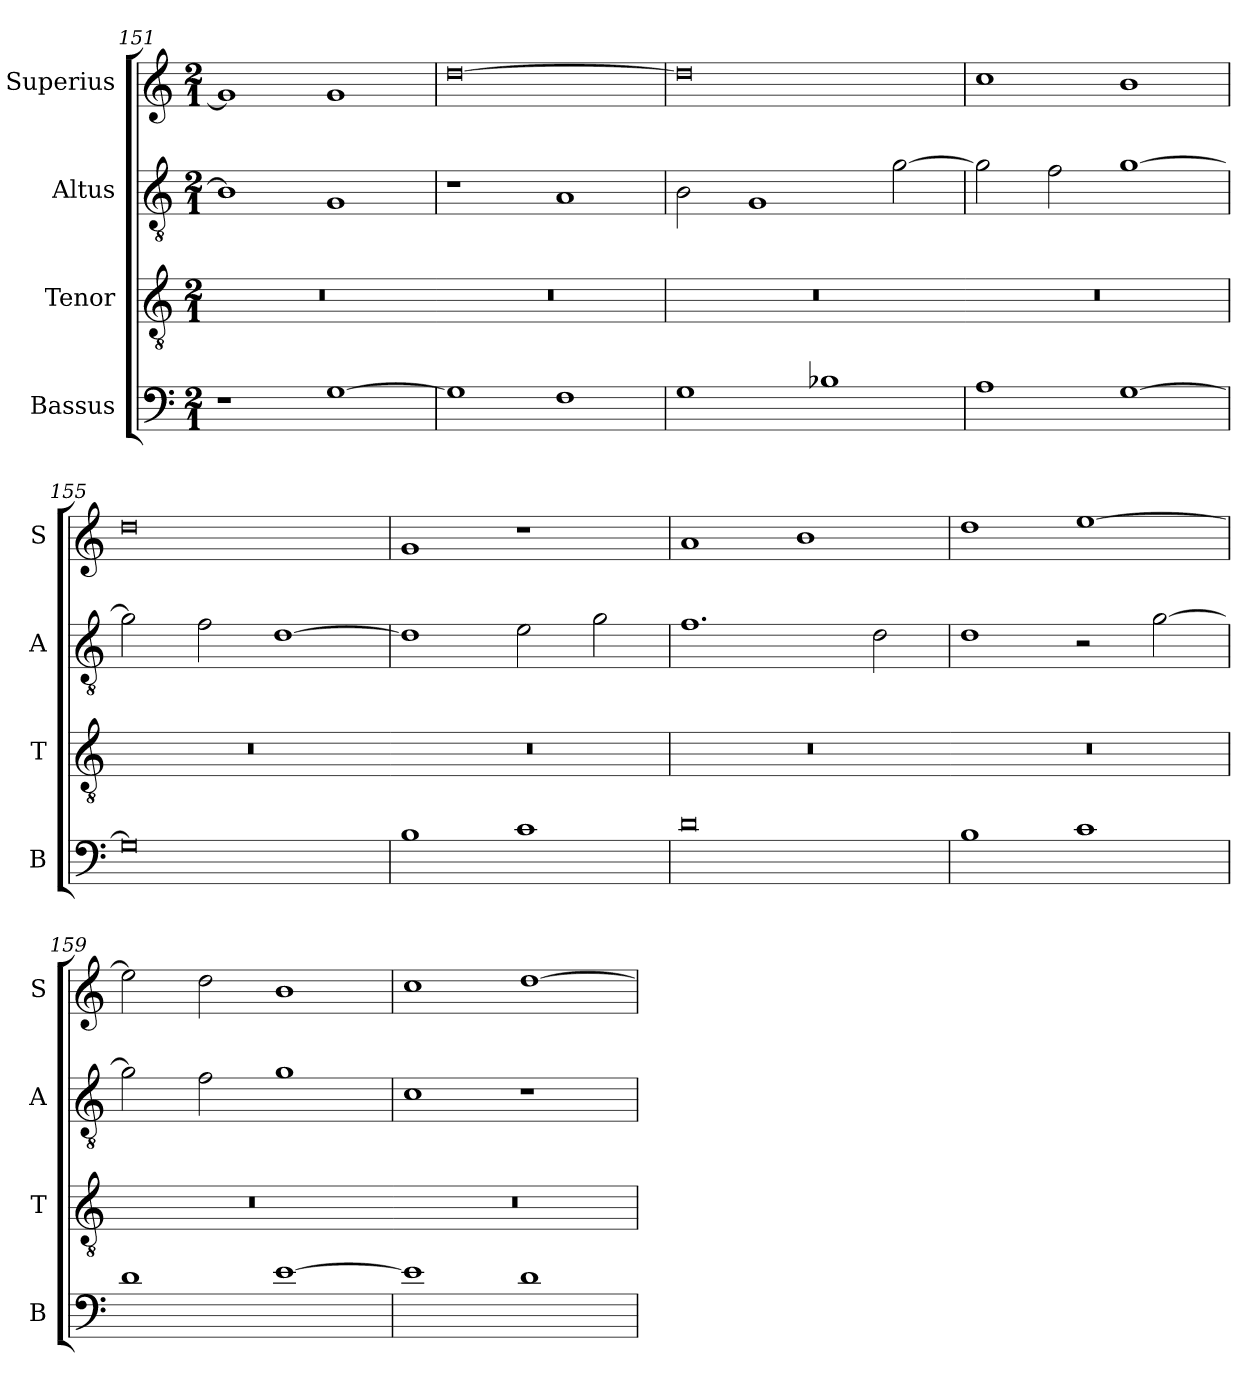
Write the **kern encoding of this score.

**kern	**kern	**kern	**kern
*part4	*part3	*part2	*part1
*staff4	*staff3	*staff2	*staff1
*I"Bassus	*I"Tenor	*I"Altus	*I"Superius
*I'B	*I'T	*I'A	*I'S
*clefF4	*clefGv2	*clefGv2	*clefG2
*k[]	*k[]	*k[]	*k[]
*M2/1	*M2/1	*M2/1	*M2/1
=151	=151	=151	=151
!	!LO:N:vis=1	!	!
1r	0r	1B]	1g]
[1G	.	1G	1g
=152	=152-	=152	=152
!	!LO:N:vis=1	!	!
1G]	0r	1r	[0dd
1F	.	1A	.
=153	=153	=153	=153
!	!LO:N:vis=1	!	!
1G	0r	2B\	0dd]
.	.	1G	.
1B-X	.	.	.
.	.	[2g\	.
=154	=154-	=154	=154
!	!LO:N:vis=1	!	!
1A	0r	2g\]	1cc
.	.	2f\	.
[1G	.	[1g	1b
=155	=155	=155	=155
!	!LO:N:vis=1	!	!
0G]	0r	2g\]	0dd
.	.	2f\	.
.	.	[1d	.
=156	=156-	=156	=156
!	!LO:N:vis=1	!	!
1B	0r	1d]	1g
1c	.	2e\	1r
.	.	2g\	.
=157	=157	=157	=157
!	!LO:N:vis=1	!	!
0d	0r	1.f	1a
.	.	.	1b
.	.	2d\	.
=158	=158-	=158	=158
!	!LO:N:vis=1	!	!
1B	0r	1d	1dd
1c	.	2r	[1ee
.	.	[2g\	.
=159	=159	=159	=159
!	!LO:N:vis=1	!	!
1d	0r	2g\]	2ee\]
.	.	2f\	2dd\
[1e	.	1g	1b
=160	=160-	=160	=160
!	!LO:N:vis=1	!	!
1e]	0r	1c	1cc
1d	.	1r	[1dd
=	=	=	=
*-	*-	*-	*-
